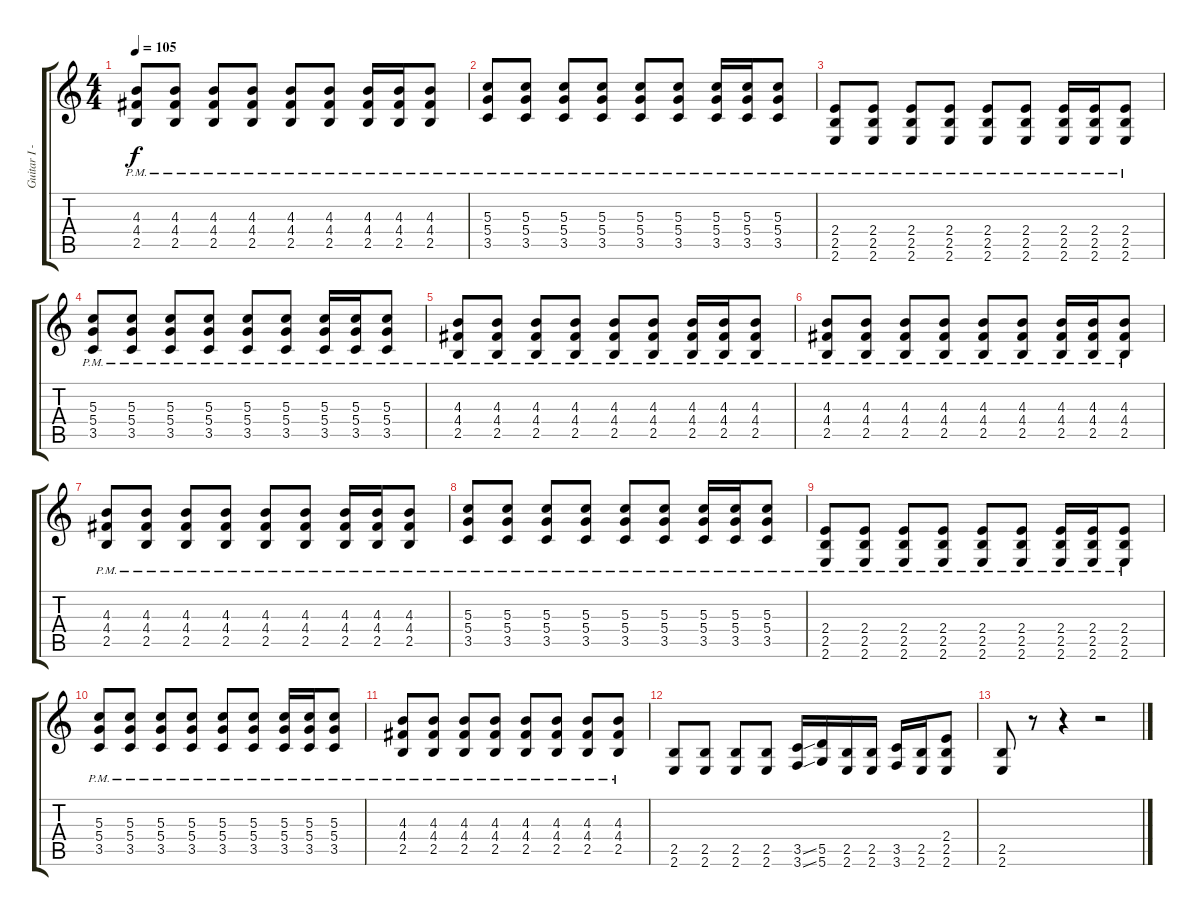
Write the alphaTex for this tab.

\track ("Guitar I - Richard Kruspe-Bernstein" "Guitar I -") {instrument distortionguitar}
\staff {score tabs}
\tuning (E4 B3 G3 D3 A2 D2) {hide}
\ts (4 4)
\tempo 105
\clef g2
\ks c
(4.3{pm} 4.4{pm} 2.5{pm}).8{dy f} (4.3{pm} 4.4{pm} 2.5{pm}).8 (4.3{pm} 4.4{pm} 2.5{pm}).8 (4.3{pm} 4.4{pm} 2.5{pm}).8 (4.3{pm} 4.4{pm} 2.5{pm}).8 (4.3{pm} 4.4{pm} 2.5{pm}).8 (4.3{pm} 4.4{pm} 2.5{pm}).16 (4.3{pm} 4.4{pm} 2.5{pm}).16 (4.3{pm} 4.4{pm} 2.5{pm}).8 |
(5.3{pm} 5.4{pm} 3.5{pm}).8 (5.3{pm} 5.4{pm} 3.5{pm}).8 (5.3{pm} 5.4{pm} 3.5{pm}).8 (5.3{pm} 5.4{pm} 3.5{pm}).8 (5.3{pm} 5.4{pm} 3.5{pm}).8 (5.3{pm} 5.4{pm} 3.5{pm}).8 (5.3{pm} 5.4{pm} 3.5{pm}).16 (5.3{pm} 5.4{pm} 3.5{pm}).16 (5.3{pm} 5.4{pm} 3.5{pm}).8 |
(2.4{pm} 2.5{pm} 2.6{pm}).8 (2.4{pm} 2.5{pm} 2.6{pm}).8 (2.4{pm} 2.5{pm} 2.6{pm}).8 (2.4{pm} 2.5{pm} 2.6{pm}).8 (2.4{pm} 2.5{pm} 2.6{pm}).8 (2.4{pm} 2.5{pm} 2.6{pm}).8 (2.4{pm} 2.5{pm} 2.6{pm}).16 (2.4{pm} 2.5{pm} 2.6{pm}).16 (2.4{pm} 2.5{pm} 2.6{pm}).8 |
(5.3{pm} 5.4{pm} 3.5{pm}).8 (5.3{pm} 5.4{pm} 3.5{pm}).8 (5.3{pm} 5.4{pm} 3.5{pm}).8 (5.3{pm} 5.4{pm} 3.5{pm}).8 (5.3{pm} 5.4{pm} 3.5{pm}).8 (5.3{pm} 5.4{pm} 3.5{pm}).8 (5.3{pm} 5.4{pm} 3.5{pm}).16 (5.3{pm} 5.4{pm} 3.5{pm}).16 (5.3{pm} 5.4{pm} 3.5{pm}).8 |
(4.3{pm} 4.4{pm} 2.5{pm}).8 (4.3{pm} 4.4{pm} 2.5{pm}).8 (4.3{pm} 4.4{pm} 2.5{pm}).8 (4.3{pm} 4.4{pm} 2.5{pm}).8 (4.3{pm} 4.4{pm} 2.5{pm}).8 (4.3{pm} 4.4{pm} 2.5{pm}).8 (4.3{pm} 4.4{pm} 2.5{pm}).16 (4.3{pm} 4.4{pm} 2.5{pm}).16 (4.3{pm} 4.4{pm} 2.5{pm}).8 |
(4.3{pm} 4.4{pm} 2.5{pm}).8 (4.3{pm} 4.4{pm} 2.5{pm}).8 (4.3{pm} 4.4{pm} 2.5{pm}).8 (4.3{pm} 4.4{pm} 2.5{pm}).8 (4.3{pm} 4.4{pm} 2.5{pm}).8 (4.3{pm} 4.4{pm} 2.5{pm}).8 (4.3{pm} 4.4{pm} 2.5{pm}).16 (4.3{pm} 4.4{pm} 2.5{pm}).16 (4.3{pm} 4.4{pm} 2.5{pm}).8 |
(4.3{pm} 4.4{pm} 2.5{pm}).8 (4.3{pm} 4.4{pm} 2.5{pm}).8 (4.3{pm} 4.4{pm} 2.5{pm}).8 (4.3{pm} 4.4{pm} 2.5{pm}).8 (4.3{pm} 4.4{pm} 2.5{pm}).8 (4.3{pm} 4.4{pm} 2.5{pm}).8 (4.3{pm} 4.4{pm} 2.5{pm}).16 (4.3{pm} 4.4{pm} 2.5{pm}).16 (4.3{pm} 4.4{pm} 2.5{pm}).8 |
(5.3{pm} 5.4{pm} 3.5{pm}).8 (5.3{pm} 5.4{pm} 3.5{pm}).8 (5.3{pm} 5.4{pm} 3.5{pm}).8 (5.3{pm} 5.4{pm} 3.5{pm}).8 (5.3{pm} 5.4{pm} 3.5{pm}).8 (5.3{pm} 5.4{pm} 3.5{pm}).8 (5.3{pm} 5.4{pm} 3.5{pm}).16 (5.3{pm} 5.4{pm} 3.5{pm}).16 (5.3{pm} 5.4{pm} 3.5{pm}).8 |
(2.4{pm} 2.5{pm} 2.6{pm}).8 (2.4{pm} 2.5{pm} 2.6{pm}).8 (2.4{pm} 2.5{pm} 2.6{pm}).8 (2.4{pm} 2.5{pm} 2.6{pm}).8 (2.4{pm} 2.5{pm} 2.6{pm}).8 (2.4{pm} 2.5{pm} 2.6{pm}).8 (2.4{pm} 2.5{pm} 2.6{pm}).16 (2.4{pm} 2.5{pm} 2.6{pm}).16 (2.4{pm} 2.5{pm} 2.6{pm}).8 |
(5.3{pm} 5.4{pm} 3.5{pm}).8 (5.3{pm} 5.4{pm} 3.5{pm}).8 (5.3{pm} 5.4{pm} 3.5{pm}).8 (5.3{pm} 5.4{pm} 3.5{pm}).8 (5.3{pm} 5.4{pm} 3.5{pm}).8 (5.3{pm} 5.4{pm} 3.5{pm}).8 (5.3{pm} 5.4{pm} 3.5{pm}).16 (5.3{pm} 5.4{pm} 3.5{pm}).16 (5.3{pm} 5.4{pm} 3.5{pm}).8 |
(4.3{pm} 4.4{pm} 2.5{pm}).8 (4.3{pm} 4.4{pm} 2.5{pm}).8 (4.3{pm} 4.4{pm} 2.5{pm}).8 (4.3{pm} 4.4{pm} 2.5{pm}).8 (4.3{pm} 4.4{pm} 2.5{pm}).8 (4.3{pm} 4.4{pm} 2.5{pm}).8 (4.3{pm} 4.4{pm} 2.5{pm}).8 (4.3{pm} 4.4{pm} 2.5{pm}).8 |
(2.5 2.6).8 (2.5 2.6).8 (2.5 2.6).8 (2.5 2.6).8 (3.5{ss} 3.6{ss}).16 (5.5 5.6).16 (2.5 2.6).16 (2.5 2.6).16 (3.5 3.6).16 (2.5 2.6).16 (2.4 2.5 2.6).8 |
(2.5 2.6).8 r.8 r.4 r.2
